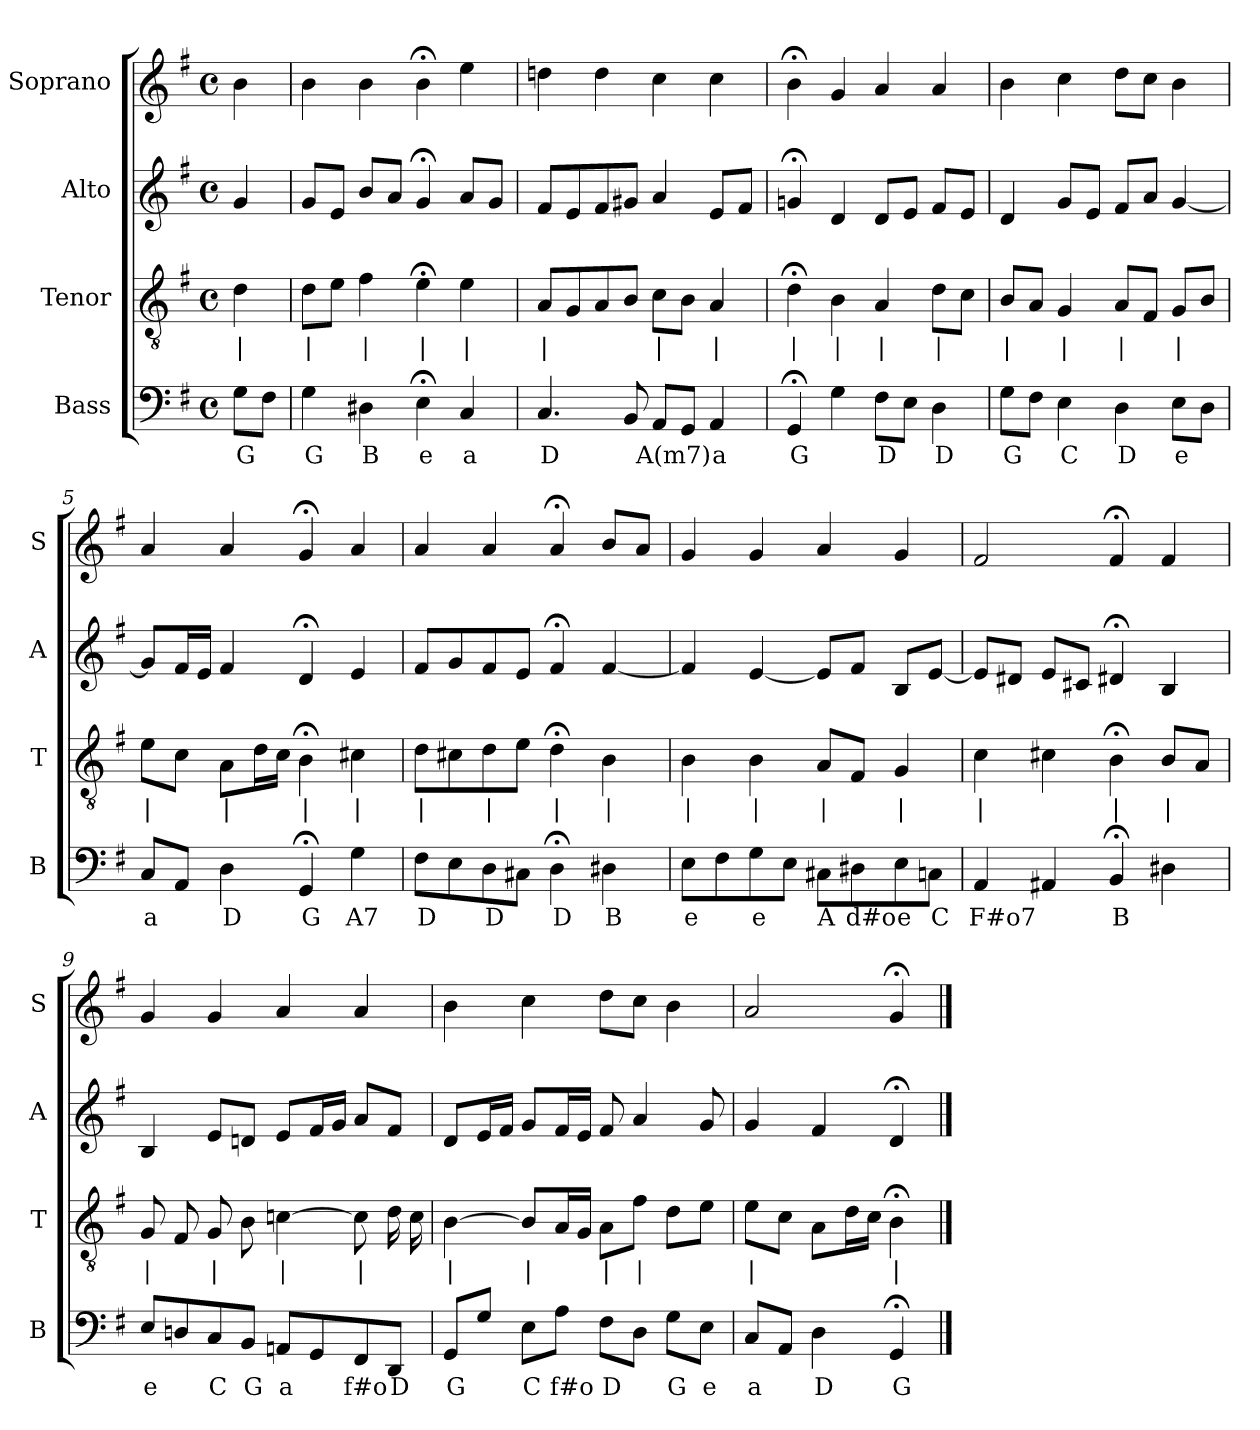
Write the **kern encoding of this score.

**kern	**text	**kern	**text	**kern	**kern
*part4	*part4	*part3	*part3	*part2	*part1
*staff4	*staff4	*staff3	*staff3	*staff2	*staff1
*I"Bass	*	*I"Tenor	*	*I"Alto	*I"Soprano
*I'B	*	*I'T	*	*I'A	*I'S
*clefF4	*	*clefGv2	*	*clefG2	*clefG2
*k[f#]	*	*k[f#]	*	*k[f#]	*k[f#]
*G:	*	*G:	*	*G:	*G:
*M4/4	*	*M4/4	*	*M4/4	*M4/4
*met(c)	*	*met(c)	*	*met(c)	*met(c)
*MM100	*	*MM100	*	*MM100	*MM100
=	=	=	=	=	=
8GL	G	4d	|	4g	4b
8F#J	.	.	.	.	.
=1	=1	=1	=1	=1	=1
4G	G	8dL	|	8gL	4b
.	.	8eJ	.	8eJ	.
4D#X	B	4f#	|	8bL	4b
.	.	.	.	8aJ	.
4E;<	e	4e;<	|	4g;<	4b;<
4C	a	4e	|	8aL	4ee
.	.	.	.	8gJ	.
=2	=2	=2	=2	=2	=2
4.C	D	8AL	|	8f#L	4ddn
.	.	8G	.	8e	.
.	.	8A	.	8f#	4dd
8BB	.	8BJ	.	8g#XJ	.
8AAL	A(m7)	8cL	|	4a	4cc
8GGJ	.	8BJ	.	.	.
4AA	a	4A	|	8eL	4cc
.	.	.	.	8f#J	.
=3	=3	=3	=3	=3	=3
4GG;<	G	4d;<	|	4gn;<	4b;<
4G	.	4B	|	4d	4g
8F#L	D	4A	|	8dL	4a
8EJ	.	.	.	8eJ	.
4D	D	8dL	|	8f#L	4a
.	.	8cJ	.	8eJ	.
=4	=4	=4	=4	=4	=4
8GL	G	8BL	|	4d	4b
8F#J	.	8AJ	.	.	.
4E	C	4G	|	8gL	4cc
.	.	.	.	8eJ	.
4D	D	8AL	|	8f#L	8ddL
.	.	8F#J	.	8aJ	8ccJ
8EL	e	8GL	|	[4g	4b
8DJ	.	8BJ	.	.	.
=5	=5	=5	=5	=5	=5
8CL	a	8eL	|	8gL]	4a
8AAJ	.	8cJ	.	16f#L	.
.	.	.	.	16eJJ	.
4D	D	8AL	|	4f#	4a
.	.	16dL	.	.	.
.	.	16cJJ	.	.	.
4GG;<	G	4B;<	|	4d;<	4g;<
4G	A7	4c#X	|	4e	4a
=6	=6	=6	=6	=6	=6
8F#L	D	8dL	|	8f#L	4a
8E	.	8c#X	.	8g	.
8D	D	8d	|	8f#	4a
8C#XJ	.	8eJ	.	8eJ	.
4D;<	D	4d;<	|	4f#;<	4a;<
4D#X	B	4B	|	[4f#	8bL
.	.	.	.	.	8aJ
=7	=7	=7	=7	=7	=7
8EL	e	4B	|	4f#]	4g
8F#	.	.	.	.	.
8G	e	4B	|	[4e	4g
8EJ	.	.	.	.	.
8C#XL	A	8AL	|	8eL]	4a
8D#X	d#o	8F#J	.	8f#J	.
8E	e	4G	|	8BL	4g
8CnJ	C	.	.	[8eJ	.
=8	=8	=8	=8	=8	=8
4AA	F#o7	4c	|	8eL]	2f#
.	.	.	.	8d#XJ	.
4AA#X	.	4c#X	.	8eL	.
.	.	.	.	8c#XJ	.
4BB;<	B	4B;<	|	4d#X;<	4f#;<
4D#X	.	8BL	|	4B	4f#
.	.	8AJ	.	.	.
=9	=9	=9	=9	=9	=9
8EL	e	8G	|	4B	4g
8Dn	.	8F#	.	.	.
8C	C	8G	|	8eL	4g
8BBJ	G	8B	.	8dnJ	.
8AAnL	a	[4cn	|	8eL	4a
8GG	.	.	.	16f#L	.
.	.	.	.	16gJJ	.
8FF#	f#o	8c]	|	8aL	4a
8DDJ	D	16d	.	8f#J	.
.	.	16c	.	.	.
=10	=10	=10	=10	=10	=10
8GGL	G	[4B	|	8dL	4b
8GJ	.	.	.	16eL	.
.	.	.	.	16f#JJ	.
8EL	C	8BL]	|	8gL	4cc
8AJ	f#o	16AL	.	16f#L	.
.	.	16GJJ	.	16eJJ	.
8F#L	D	8AL	|	8f#	8ddL
8DJ	.	8f#J	|	4a	8ccJ
8GL	G	8dL	.	.	4b
8EJ	e	8eJ	.	8g	.
=11	=11	=11	=11	=11	=11
8CL	a	8eL	|	4g	2a
8AAJ	.	8cJ	.	.	.
4D	D	8AL	.	4f#	.
.	.	16dL	.	.	.
.	.	16cJJ	.	.	.
4GG;<	G	4B;<	|	4d;<	4g;<
==	==	==	==	==	==
*-	*-	*-	*-	*-	*-
